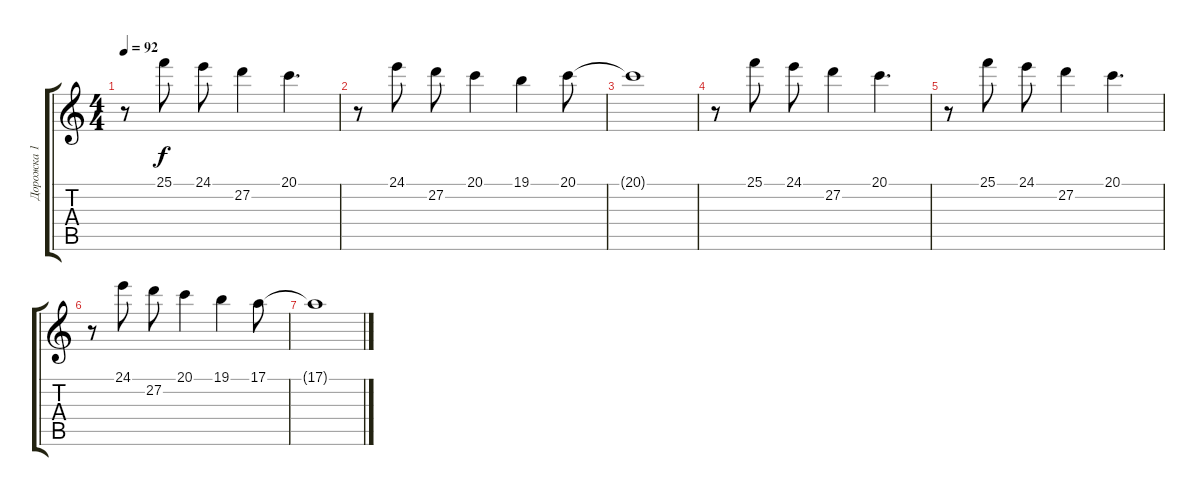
\track ("Дорожка 1" "Дорожка 1") {instrument acousticgrandpiano}
\staff {score tabs}
\tuning (E4 B3 G3 D3 A2 E2) {hide}
\ts (4 4)
\tempo 92
\clef g2
\ks c
r.8{dy f} 25.1.8 24.1.8 27.2.4 20.1.4{d} |
r.8 24.1.8 27.2.8 20.1.4 19.1.4 20.1.8 |
20.1{t}.1 |
r.8 25.1.8 24.1.8 27.2.4 20.1.4{d} |
r.8 25.1.8 24.1.8 27.2.4 20.1.4{d} |
r.8 24.1.8 27.2.8 20.1.4 19.1.4 17.1.8 |
17.1{t}.1
